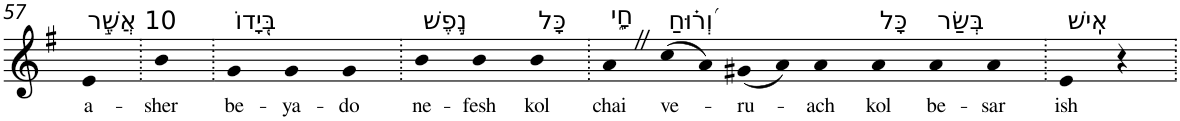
**kern	**text
*part1	*part1
*staff1	*staff1
*I"Piano	*
*I'Pno	*
!!LO:PB:g=z
*clefG2	*
*k[f#]	*
*G:	*
=57	=57
!LO:TX:a:t=10 אֲשֶׁ֣ר	!
!	!LO:LY:b
4e	a-
=58.	=58.
!	!LO:LY:b
4b	-sher
=59.	=59.
!LO:TX:a:t=בְּ֭יָדוֹ	!
!	!LO:LY:b
4g	be-
!	!LO:LY:b
4g	-ya-
!	!LO:LY:b
4g	-do
=60.	=60.
!LO:TX:a:t=נֶ֣פֶשׁ	!
!	!LO:LY:b
4b	ne-
!	!LO:LY:b
4b	-fesh
!LO:TX:a:t=כָּל	!
!	!LO:LY:b
4b	kol
=61.	=61.
!LO:TX:a:t=חָ֑י	!
!	!LO:LY:b
4aZ	chai
!LO:TX:a:t=וְ֝ר֗וּחַ	!
!	!LO:LY:b
(8cc	ve-
8a)	.
!	!LO:LY:b
(8g#X	-ru-
8a)	.
!	!LO:LY:b
4a	-ach
!LO:TX:a:t=כָּל	!
!	!LO:LY:b
4a	kol
!LO:TX:a:t=בְּשַׂר	!
!	!LO:LY:b
4a	be-
!	!LO:LY:b
4a	-sar
=62.	=62.
!LO:TX:a:t=אִֽישׁ	!
!	!LO:LY:b
4e	ish
4r	.
=.	=.
*-	*-
